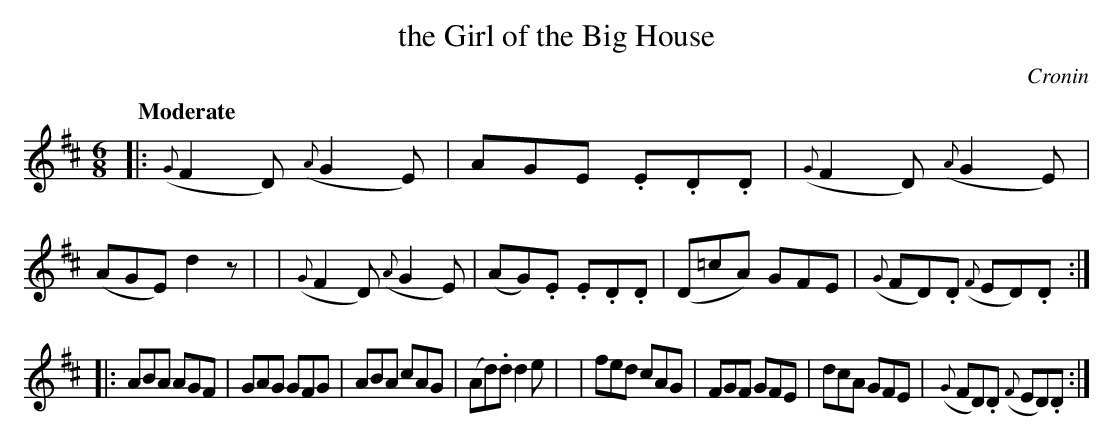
X:1
T: the Girl of the Big House
O: Cronin
Q: "Moderate"
M: 6/8
L: 1/8
K: D
|: ({G}F2D) ({A}G2E) | AGE .E.D.D | ({G}F2D) ({A}G2E) | (AGE) d2z |\
|  ({G}F2D) ({A}G2E) | (AG).E .E.D.D | (D=cA) GFE | ({G}FD).D ({F}ED).D :|
|: ABA AGF | GAG GFG | ABA cAG | (Ad).d d2e |\
|  fed cAG | FGF GFE | dcA GFE | ({G}FD).D ({F}ED).D :|
